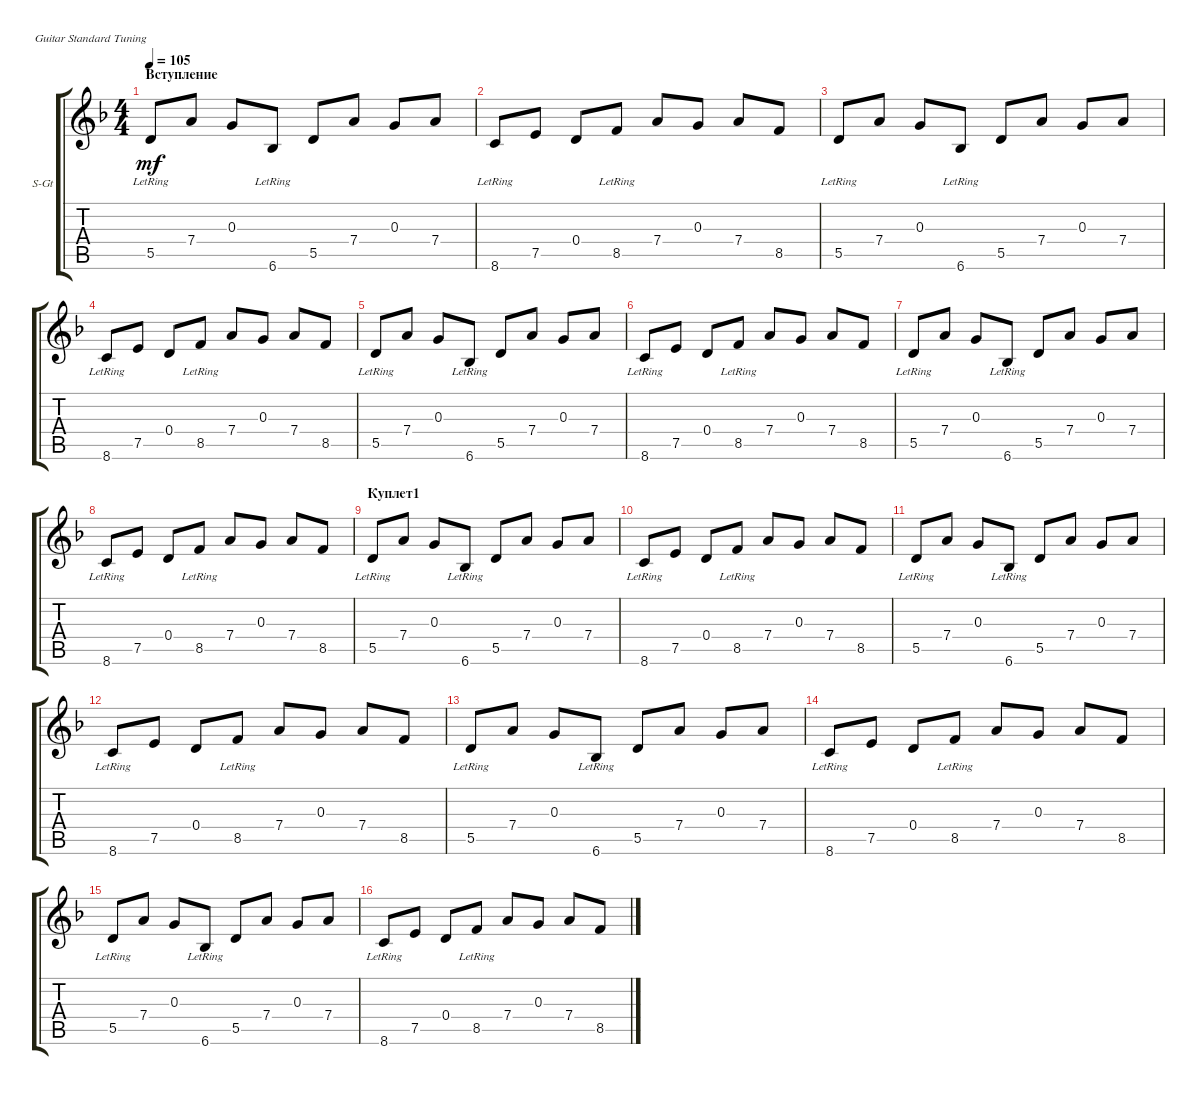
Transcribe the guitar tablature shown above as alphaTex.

\defaultSystemsLayout 4
\bracketExtendMode groupsimilarinstruments
\firstSystemTrackNameOrientation horizontal
\otherSystemsTrackNameOrientation horizontal
\track ("Steel Guitar" "S-Gt") {instrument acousticguitarsteel}
\staff {score tabs}
\tuning (E4 B3 G3 D3 A2 E2)
\ts (4 4)
\section ("" "Вступление")
\tempo 105
\clef g2
\ks dminor
5.5{lr}.8{dy mf instrument acousticguitarsteel} 7.4.8 0.3.8 6.6{lr}.8 5.5.8 7.4.8 0.3.8 7.4.8 |
8.6{lr}.8 7.5.8 0.4.8 8.5{lr}.8 7.4.8 0.3.8 7.4.8 8.5.8 |
5.5{lr}.8 7.4.8 0.3.8 6.6{lr}.8 5.5.8 7.4.8 0.3.8 7.4.8 |
8.6{lr}.8 7.5.8 0.4.8 8.5{lr}.8 7.4.8 0.3.8 7.4.8 8.5.8 |
5.5{lr}.8 7.4.8 0.3.8 6.6{lr}.8 5.5.8 7.4.8 0.3.8 7.4.8 |
8.6{lr}.8 7.5.8 0.4.8 8.5{lr}.8 7.4.8 0.3.8 7.4.8 8.5.8 |
5.5{lr}.8 7.4.8 0.3.8 6.6{lr}.8 5.5.8 7.4.8 0.3.8 7.4.8 |
8.6{lr}.8 7.5.8 0.4.8 8.5{lr}.8 7.4.8 0.3.8 7.4.8 8.5.8 |
\section ("" "Куплет1")
5.5{lr}.8 7.4.8 0.3.8 6.6{lr}.8 5.5.8 7.4.8 0.3.8 7.4.8 |
8.6{lr}.8 7.5.8 0.4.8 8.5{lr}.8 7.4.8 0.3.8 7.4.8 8.5.8 |
5.5{lr}.8 7.4.8 0.3.8 6.6{lr}.8 5.5.8 7.4.8 0.3.8 7.4.8 |
8.6{lr}.8 7.5.8 0.4.8 8.5{lr}.8 7.4.8 0.3.8 7.4.8 8.5.8 |
5.5{lr}.8 7.4.8 0.3.8 6.6{lr}.8 5.5.8 7.4.8 0.3.8 7.4.8 |
8.6{lr}.8 7.5.8 0.4.8 8.5{lr}.8 7.4.8 0.3.8 7.4.8 8.5.8 |
5.5{lr}.8 7.4.8 0.3.8 6.6{lr}.8 5.5.8 7.4.8 0.3.8 7.4.8 |
8.6{lr}.8 7.5.8 0.4.8 8.5{lr}.8 7.4.8 0.3.8 7.4.8 8.5.8
